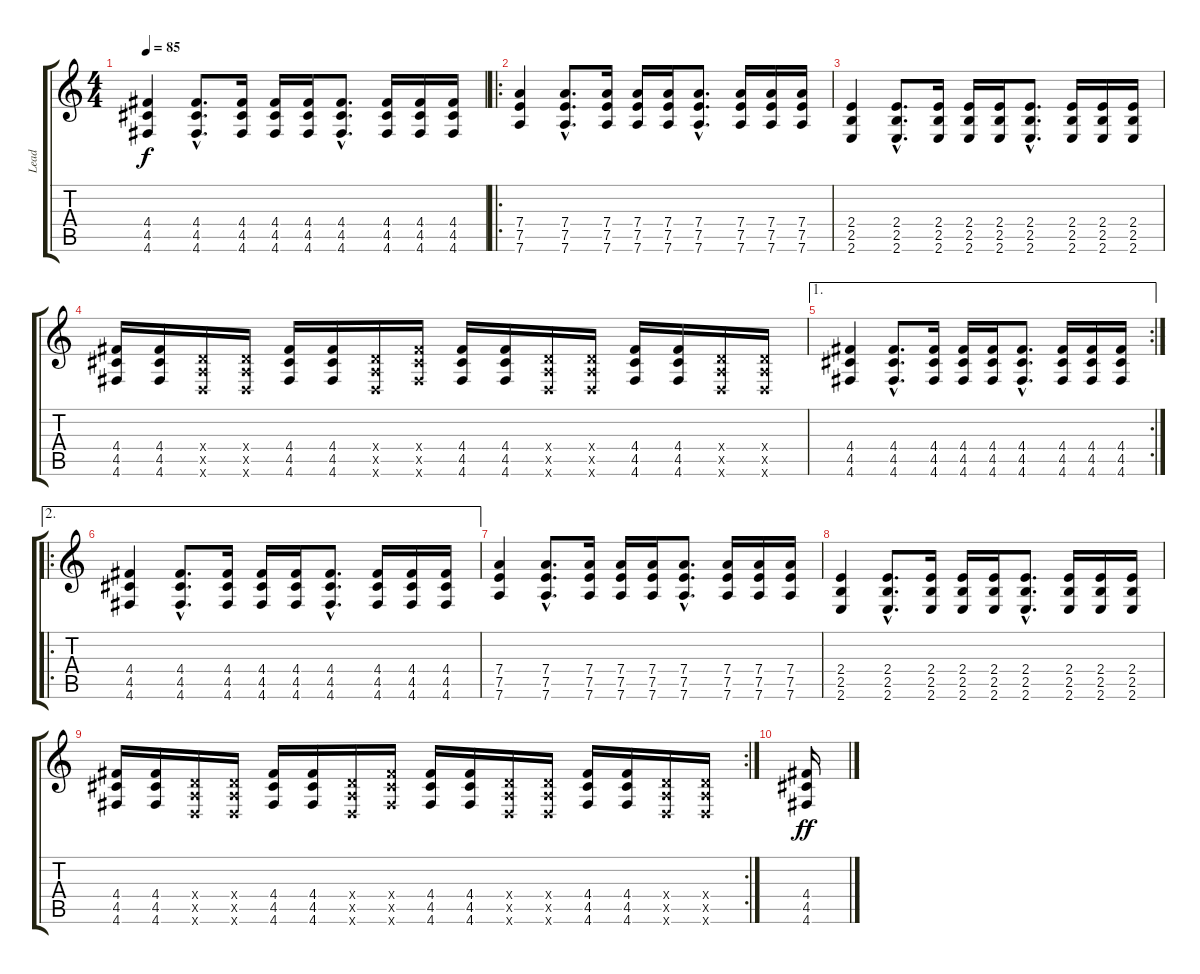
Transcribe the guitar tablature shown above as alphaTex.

\track ("Lead" "Lead") {instrument electricguitarclean}
\staff {score tabs}
\tuning (E4 B3 G3 D3 A2 D2) {hide}
\ts (4 4)
\tempo 85
\clef g2
\ks c
(4.4 4.5 4.6).4{dy f instrument distortionguitar} (4.4{hac} 4.5{hac} 4.6{hac}).8{d} (4.4 4.5 4.6).16 (4.4 4.5 4.6).16 (4.4 4.5 4.6).16 (4.4{hac} 4.5{hac} 4.6{hac}).8{d} (4.4 4.5 4.6).16 (4.4 4.5 4.6).16 (4.4 4.5 4.6).16 |
\ro
(7.4 7.5 7.6).4{instrument distortionguitar} (7.4{hac} 7.5{hac} 7.6{hac}).8{d} (7.4 7.5 7.6).16 (7.4 7.5 7.6).16 (7.4 7.5 7.6).16 (7.4{hac} 7.5{hac} 7.6{hac}).8{d} (7.4 7.5 7.6).16 (7.4 7.5 7.6).16 (7.4 7.5 7.6).16 |
(2.4 2.5 2.6).4{instrument distortionguitar} (2.4{hac} 2.5{hac} 2.6{hac}).8{d} (2.4 2.5 2.6).16 (2.4 2.5 2.6).16 (2.4 2.5 2.6).16 (2.4{hac} 2.5{hac} 2.6{hac}).8{d} (2.4 2.5 2.6).16 (2.4 2.5 2.6).16 (2.4 2.5 2.6).16 |
(4.4 4.5 4.6).16 (4.4 4.5 4.6).16 (0.4{x} 0.5{x} 0.6{x}).16 (0.4{x} 0.5{x} 0.6{x}).16 (4.4 4.5 4.6).16 (4.4 4.5 4.6).16 (0.4{x} 0.5{x} 0.6{x}).16 (4.4{x} 4.5{x} 4.6{x}).16 (4.4 4.5 4.6).16 (4.4 4.5 4.6).16 (0.4{x} 0.5{x} 0.6{x}).16 (0.4{x} 0.5{x} 0.6{x}).16 (4.4 4.5 4.6).16 (4.4 4.5 4.6).16 (0.4{x} 0.5{x} 0.6{x}).16 (0.4{x} 0.5{x} 0.6{x}).16 |
\ae 1
\rc 2
(4.4 4.5 4.6).4{instrument distortionguitar} (4.4{hac} 4.5{hac} 4.6{hac}).8{d} (4.4 4.5 4.6).16 (4.4 4.5 4.6).16 (4.4 4.5 4.6).16 (4.4{hac} 4.5{hac} 4.6{hac}).8{d} (4.4 4.5 4.6).16 (4.4 4.5 4.6).16 (4.4 4.5 4.6).16 |
\ae 2
\ro
(4.4 4.5 4.6).4{instrument distortionguitar} (4.4{hac} 4.5{hac} 4.6{hac}).8{d} (4.4 4.5 4.6).16 (4.4 4.5 4.6).16 (4.4 4.5 4.6).16 (4.4{hac} 4.5{hac} 4.6{hac}).8{d} (4.4 4.5 4.6).16 (4.4 4.5 4.6).16 (4.4 4.5 4.6).16 |
(7.4 7.5 7.6).4{instrument distortionguitar} (7.4{hac} 7.5{hac} 7.6{hac}).8{d} (7.4 7.5 7.6).16 (7.4 7.5 7.6).16 (7.4 7.5 7.6).16 (7.4{hac} 7.5{hac} 7.6{hac}).8{d} (7.4 7.5 7.6).16 (7.4 7.5 7.6).16 (7.4 7.5 7.6).16 |
(2.4 2.5 2.6).4{instrument distortionguitar} (2.4{hac} 2.5{hac} 2.6{hac}).8{d} (2.4 2.5 2.6).16 (2.4 2.5 2.6).16 (2.4 2.5 2.6).16 (2.4{hac} 2.5{hac} 2.6{hac}).8{d} (2.4 2.5 2.6).16 (2.4 2.5 2.6).16 (2.4 2.5 2.6).16 |
\rc 2
(4.4 4.5 4.6).16 (4.4 4.5 4.6).16 (0.4{x} 0.5{x} 0.6{x}).16 (0.4{x} 0.5{x} 0.6{x}).16 (4.4 4.5 4.6).16 (4.4 4.5 4.6).16 (0.4{x} 0.5{x} 0.6{x}).16 (4.4{x} 4.5{x} 4.6{x}).16 (4.4 4.5 4.6).16 (4.4 4.5 4.6).16 (0.4{x} 0.5{x} 0.6{x}).16 (0.4{x} 0.5{x} 0.6{x}).16 (4.4 4.5 4.6).16 (4.4 4.5 4.6).16 (0.4{x} 0.5{x} 0.6{x}).16 (0.4{x} 0.5{x} 0.6{x}).16 |
(4.4 4.5 4.6).16{dy ff}
